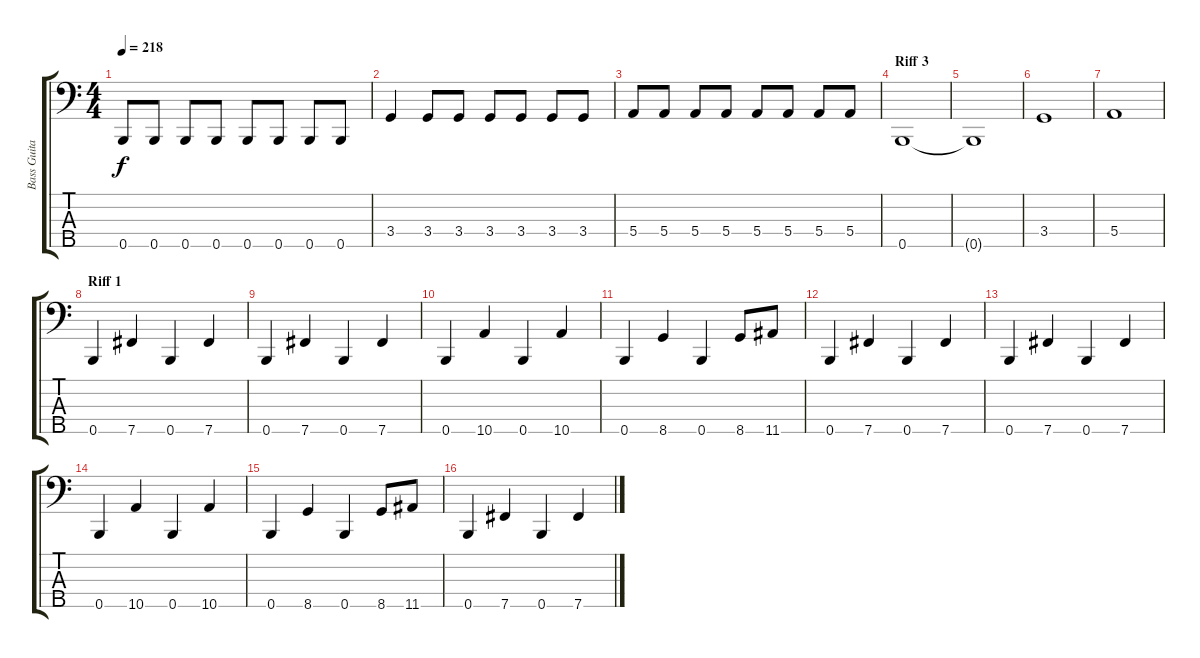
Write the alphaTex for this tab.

\track ("Bass Guitar" "Bass Guita") {instrument electricbasspick}
\staff {score tabs}
\tuning (G2 D2 A1 E1 B0) {hide}
\ts (4 4)
\tempo 218
\clef f4
\ks c
0.5.8{dy f} 0.5.8 0.5.8 0.5.8 0.5.8 0.5.8 0.5.8 0.5.8 |
3.4.4 3.4.8 3.4.8 3.4.8 3.4.8 3.4.8 3.4.8 |
5.4.8 5.4.8 5.4.8 5.4.8 5.4.8 5.4.8 5.4.8 5.4.8 |
\section ("" "Riff 3")
0.5.1 |
0.5{t}.1 |
3.4.1 |
5.4.1 |
\section ("" "Riff 1")
0.5.4 7.5.4 0.5.4 7.5.4 |
0.5.4 7.5.4 0.5.4 7.5.4 |
0.5.4 10.5.4 0.5.4 10.5.4 |
0.5.4 8.5.4 0.5.4 8.5.8 11.5.8 |
0.5.4 7.5.4 0.5.4 7.5.4 |
0.5.4 7.5.4 0.5.4 7.5.4 |
0.5.4 10.5.4 0.5.4 10.5.4 |
0.5.4 8.5.4 0.5.4 8.5.8 11.5.8 |
0.5.4 7.5.4 0.5.4 7.5.4
